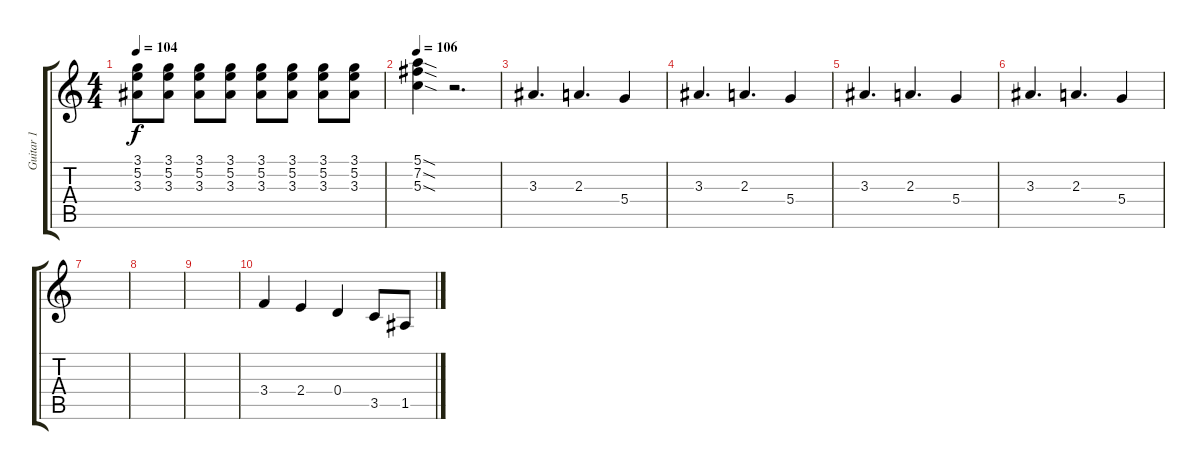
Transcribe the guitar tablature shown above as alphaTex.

\track ("Guitar 1" "Guitar 1") {instrument overdrivenguitar}
\staff {score tabs}
\tuning (E4 B3 G3 D3 A2 E2) {hide}
\ts (4 4)
\tempo 104
\clef g2
\ks c
(3.1 5.2 3.3).8{dy f} (3.1 5.2 3.3).8 (3.1 5.2 3.3).8 (3.1 5.2 3.3).8 (3.1 5.2 3.3).8 (3.1 5.2 3.3).8 (3.1 5.2 3.3).8 (3.1 5.2 3.3).8 |
\tempo 106
(5.1{sod} 7.2{sod} 5.3{sod}).4 r.2{d} |
3.3.4{d} 2.3.4{d} 5.4.4 |
3.3.4{d} 2.3.4{d} 5.4.4 |
3.3.4{d} 2.3.4{d} 5.4.4 |
3.3.4{d} 2.3.4{d} 5.4.4 |
|
|
|
3.4.4 2.4.4 0.4.4 3.5.8 1.5.8
